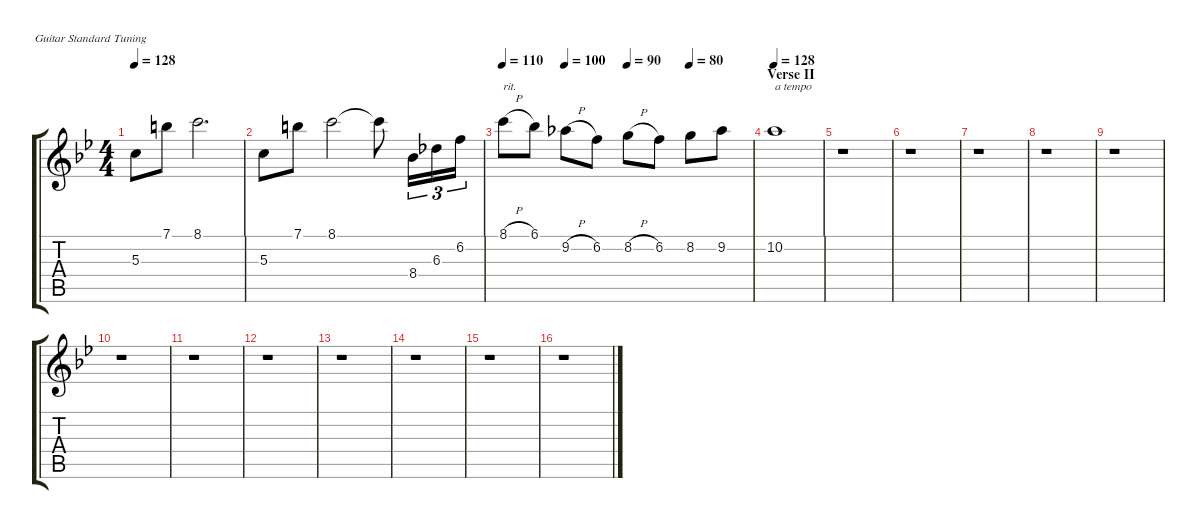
\defaultSystemsLayout 4
\hideDynamics
\bracketExtendMode groupsimilarinstruments
\singleTrackTrackNamePolicy hidden
\multiTrackTrackNamePolicy hidden
\firstSystemTrackNameMode fullname
\firstSystemTrackNameOrientation horizontal
\otherSystemsTrackNameOrientation horizontal
\extendBarLines
\track ("Elec. Gtr." "od.guit.") {defaultSystemsLayout 8 instrument overdrivenguitar}
\staff {score tabs}
\tuning (E4 B3 G3 D3 A2 E2)
\ts (4 4)
\tempo 128
\clef g2
\ks bb
5.3{acc forcenatural}.8{dy f beam Down} 7.1{acc forcenatural}.8{beam Down} 8.1{acc forcenatural}.2{d beam Down} |
5.3{acc forcenatural}.8{beam Down} 7.1{acc forcenatural}.8{beam Down} 8.1{acc forcenatural}.2{beam Down} 8.1{t acc forcenatural}.8{beam Down} 8.4{acc b}.16{tu (3 2) beam Down} 6.3{acc b}.16{tu (3 2) beam Down} 6.2{acc forcenatural}.16{tu (3 2) beam Down} |
\tempo 110
\tempo (100 0.25)
\tempo (90 0.5)
\tempo (80 0.75)
8.1{h acc forcenatural}.8{txt "rit." beam Down} 6.1{acc b}.8{beam Down} 9.2{h acc b}.8{beam Down} 6.2{acc forcenatural}.8{beam Down} 8.2{h acc forcenatural}.8{beam Down} 6.2{acc forcenatural}.8{beam Down} 8.2{acc forcenatural}.8{beam Down} 9.2{acc b}.8{beam Down} |
\section ("" "Verse II")
\tempo 128
10.2{acc forcenatural}.1{txt "a tempo" beam Down} |
r.1{beam Down} |
r.1{beam Down} |
r.1{beam Down} |
r.1{beam Down} |
r.1{beam Down} |
r.1{beam Down} |
r.1{beam Down} |
r.1{beam Down} |
r.1{beam Down} |
r.1{beam Down} |
r.1{beam Down} |
r.1{beam Down}
